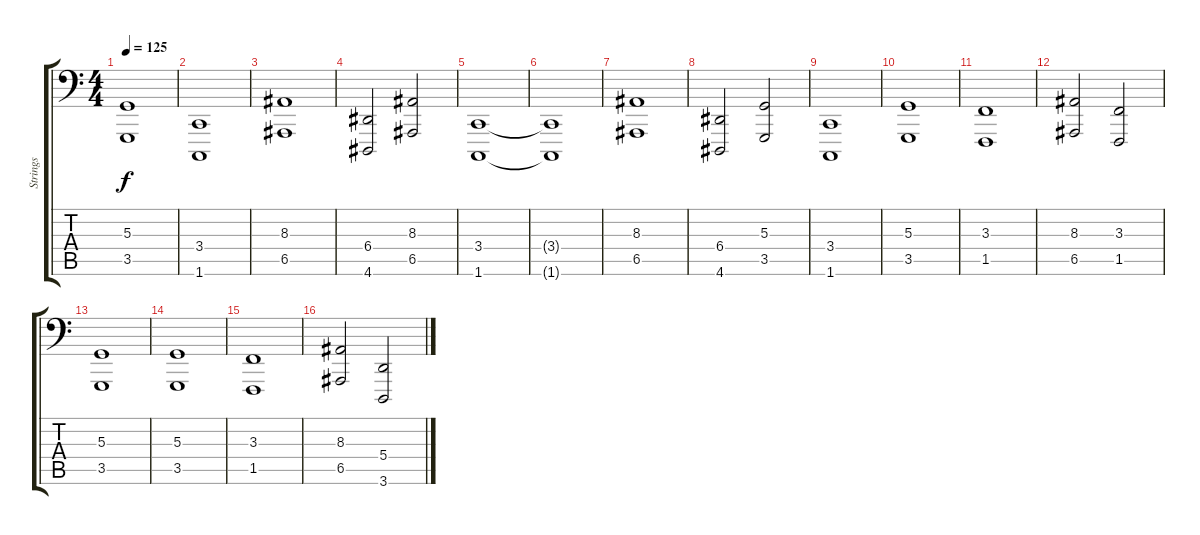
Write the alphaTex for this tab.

\track ("Strings" "Strings") {instrument stringensemble1}
\staff {score tabs}
\tuning (C3 G2 D2 A1 E1 B0) {hide}
\ts (4 4)
\tempo 125
\clef f4
\ks c
(5.3 3.5).1{dy f} |
(3.4 1.6).1 |
(8.3 6.5).1 |
(6.4 4.6).2 (8.3 6.5).2 |
(3.4 1.6).1 |
(3.4{t} 1.6{t}).1 |
(8.3 6.5).1 |
(6.4 4.6).2 (5.3 3.5).2 |
(3.4 1.6).1 |
(5.3 3.5).1 |
(3.3 1.5).1 |
(8.3 6.5).2 (3.3 1.5).2 |
(5.3 3.5).1 |
(5.3 3.5).1 |
(3.3 1.5).1 |
(8.3 6.5).2 (5.4 3.6).2
